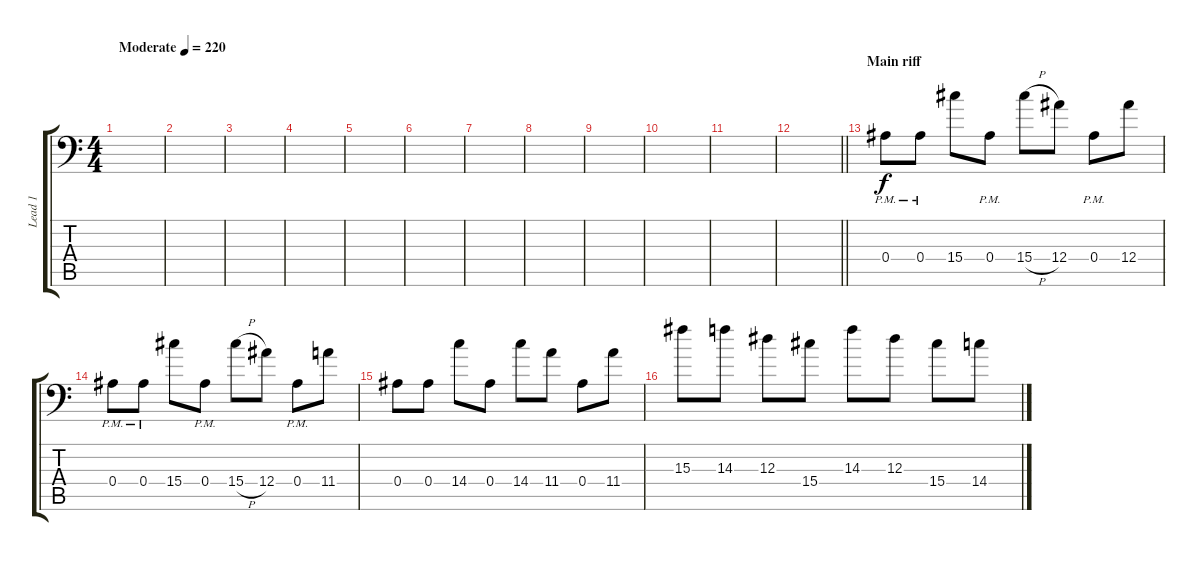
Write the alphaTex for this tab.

\track ("Lead 1" "Lead 1") {instrument distortionguitar}
\staff {score tabs}
\tuning (C4 G3 Eb3 Bb2 F2 Bb1) {hide}
\ts (4 4)
\tempo (220 "Moderate")
\clef f4
\ks c
|
|
|
|
|
|
|
|
|
|
|
\barLineRight lightlight
|
\section ("" "Main riff")
0.4{pm}.8 0.4{pm}.8 15.4.8 0.4{pm}.8 15.4{h}.8 12.4.8 0.4{pm}.8 12.4.8 |
0.4{pm}.8 0.4{pm}.8 15.4.8 0.4{pm}.8 15.4{h}.8 12.4.8 0.4{pm}.8 11.4.8 |
0.4.8 0.4.8 14.4.8 0.4.8 14.4.8 11.4.8 0.4.8 11.4.8 |
15.3.8 14.3.8 12.3.8 15.4.8 14.3.8 12.3.8 15.4.8 14.4.8
